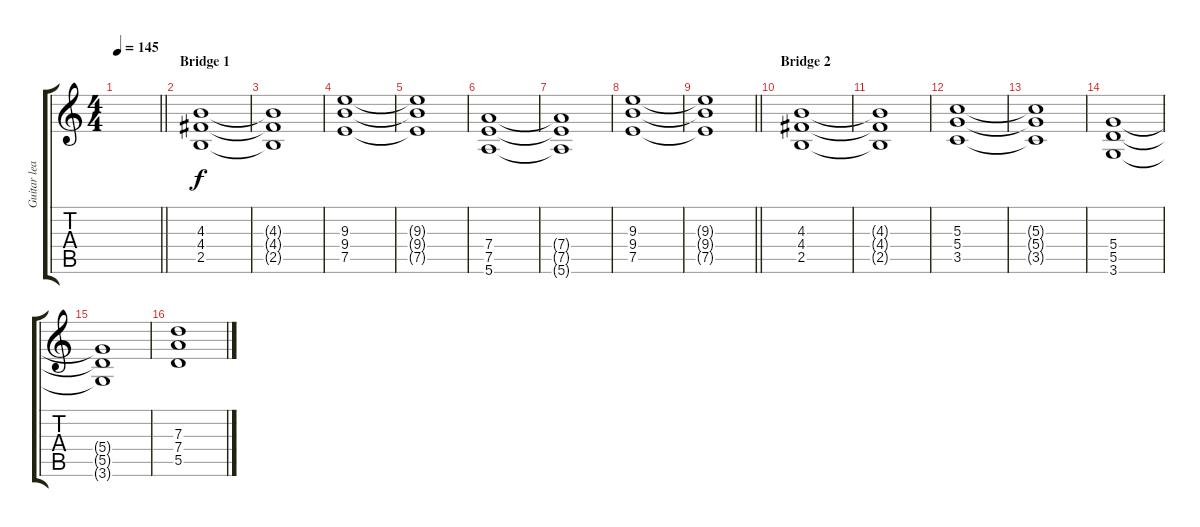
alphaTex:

\track ("Guitar lead" "Guitar lea") {instrument distortionguitar}
\staff {score tabs}
\tuning (E4 B3 G3 D3 A2 E2) {hide}
\ts (4 4)
\tempo 145
\clef g2
\barLineRight lightlight
\ks c
|
\section ("" "Bridge 1")
(4.3 4.4 2.5).1{volume 8} |
(4.3{t} 4.4{t} 2.5{t}).1 |
(9.3 9.4 7.5).1 |
(9.3{t} 9.4{t} 7.5{t}).1 |
(7.4 7.5 5.6).1 |
(7.4{t} 7.5{t} 5.6{t}).1 |
(9.3 9.4 7.5).1 |
\barLineRight lightlight
(9.3{t} 9.4{t} 7.5{t}).1 |
\section ("" "Bridge 2")
(4.3 4.4 2.5).1{volume 8} |
(4.3{t} 4.4{t} 2.5{t}).1 |
(5.3 5.4 3.5).1 |
(5.3{t} 5.4{t} 3.5{t}).1 |
(5.4 5.5 3.6).1 |
(5.4{t} 5.5{t} 3.6{t}).1 |
(7.3 7.4 5.5).1
